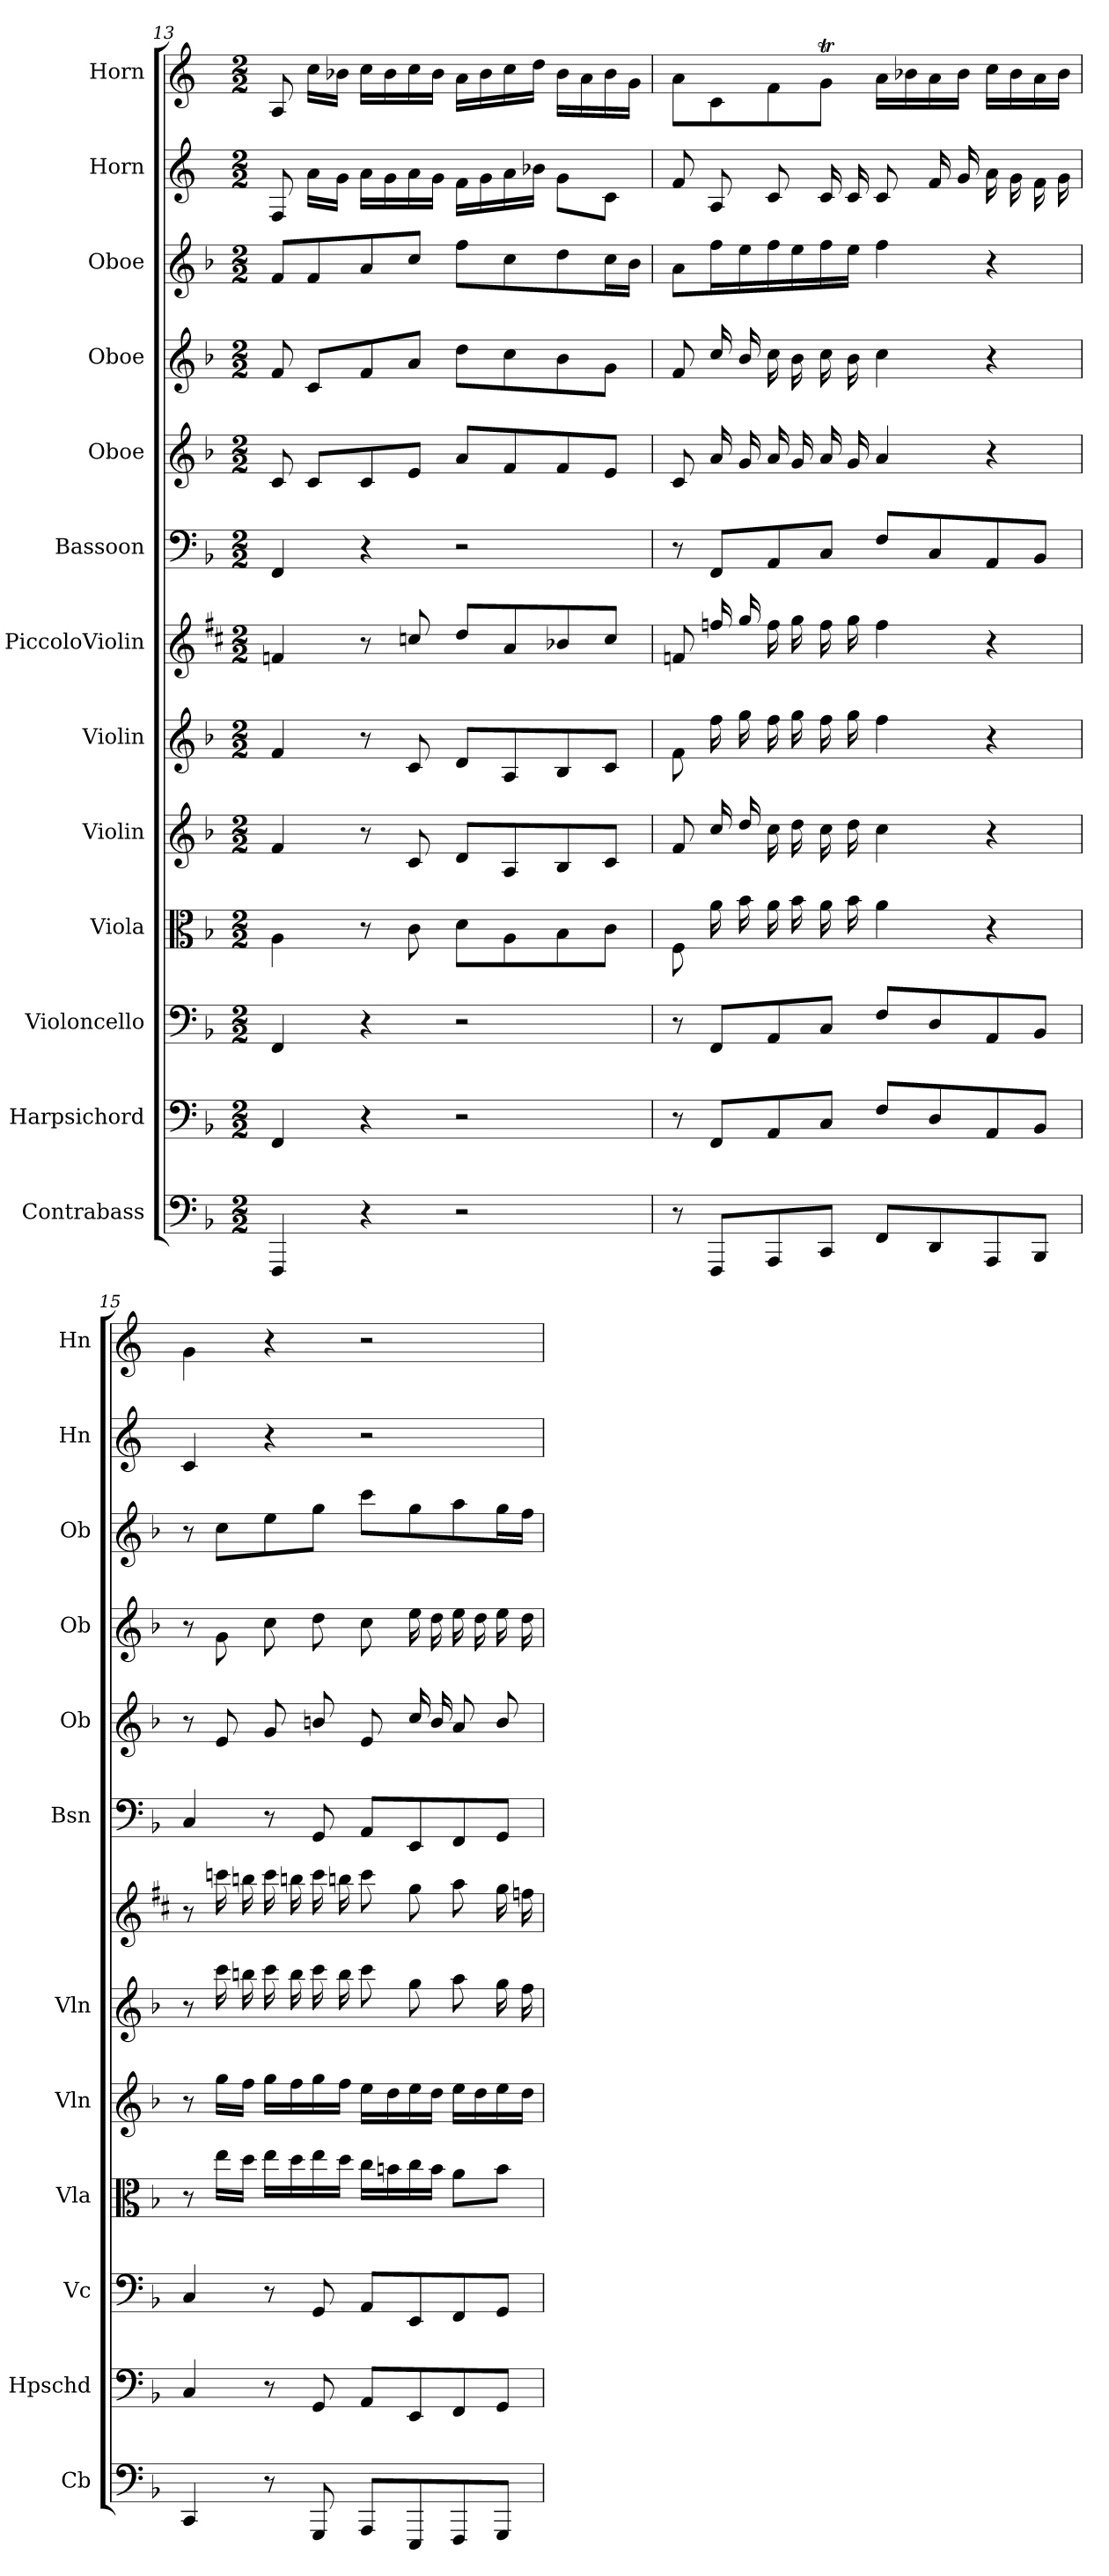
**kern	**kern	**kern	**kern	**kern	**kern	**kern	**kern	**kern	**kern	**kern	**kern	**kern
*part13	*part12	*part11	*part10	*part9	*part8	*part7	*part6	*part5	*part4	*part3	*part2	*part1
*staff13	*staff12	*staff11	*staff10	*staff9	*staff8	*staff7	*staff6	*staff5	*staff4	*staff3	*staff2	*staff1
*I"Contrabass	*I"Harpsichord	*I"Violoncello	*I"Viola	*I"Violin	*I"Violin	*I"PiccoloViolin	*I"Bassoon	*I"Oboe	*I"Oboe	*I"Oboe	*I"Horn	*I"Horn
*I'Cb	*I'Hpschd	*I'Vc	*I'Vla	*I'Vln	*I'Vln	*	*I'Bsn	*I'Ob	*I'Ob	*I'Ob	*I'Hn	*I'Hn
*clefF4	*clefF4	*clefF4	*clefC3	*clefG2	*clefG2	*clefG2	*clefF4	*clefG2	*clefG2	*clefG2	*clefG2	*clefG2
*k[b-]	*k[b-]	*k[b-]	*k[b-]	*k[b-]	*k[b-]	*k[f#c#]	*k[b-]	*k[b-]	*k[b-]	*k[b-]	*k[]	*k[]
*M2/2	*M2/2	*M2/2	*M2/2	*M2/2	*M2/2	*M2/2	*M2/2	*M2/2	*M2/2	*M2/2	*M2/2	*M2/2
=13	=13	=13	=13	=13	=13	=13	=13	=13	=13	=13	=13	=13
4FFF/	4FF/	4FF/	4A\	4f/	4f/	4fn/	4FF/	8c/	8f/	8f/L	8F/	8A/
.	.	.	.	.	.	.	.	8c/L	8c/L	8f/	16a\LL	16cc\LL
.	.	.	.	.	.	.	.	.	.	.	16g\JJ	16b-X\JJ
4r	4r	4r	8r	8r	8r	8r	4r	8c/	8f/	8a/	16a\LL	16cc\LL
.	.	.	.	.	.	.	.	.	.	.	16g\	16b-\
.	.	.	8c\	8c/	8c/	8ccn/	.	8e/J	8a/J	8cc/J	16a\	16cc\
.	.	.	.	.	.	.	.	.	.	.	16g\JJ	16b-\JJ
2r	2r	2r	8d\L	8d/L	8d/L	8dd/L	2r	8a/L	8dd\L	8ff\L	16f\LL	16a\LL
.	.	.	.	.	.	.	.	.	.	.	16g\	16b-\
.	.	.	8A\	8A/	8A/	8a/	.	8f/	8cc\	8cc\	16a\	16cc\
.	.	.	.	.	.	.	.	.	.	.	16b-X\JJ	16dd\JJ
.	.	.	8B-\	8B-/	8B-/	8b-X/	.	8f/	8b-\	8dd\	8g\L	16b-\LL
.	.	.	.	.	.	.	.	.	.	.	.	16a\
.	.	.	8c\J	8c/J	8c/J	8cc/J	.	8e/J	8g\J	16cc\L	8c\J	16b-\
.	.	.	.	.	.	.	.	.	.	16b-\JJ	.	16g\JJ
=14	=14	=14	=14	=14	=14	=14	=14	=14	=14	=14	=14	=14
8r	8r	8r	8F\	8f/	8f\	8fn/	8r	8c/	8f/	8a\L	8f/	8a\L
8FFF/L	8FF/L	8FF/L	16a\	16cc/	16ff\	16ffn/	8FF/L	16a/	16cc/	16ff\L	8A/	8c\
.	.	.	16b-\	16dd/	16gg\	16gg/	.	16g/	16b-/	16ee\	.	.
8AAA/	8AA/	8AA/	16a\	16cc\	16ff\	16ff\	8AA/	16a/	16cc\	16ff\	8c/	8f\
.	.	.	16b-\	16dd\	16gg\	16gg\	.	16g/	16b-\	16ee\	.	.
8CC/J	8C/J	8C/J	16a\	16cc\	16ff\	16ff\	8C/J	16a/	16cc\	16ff\	16c/	8gT\J
.	.	.	16b-\	16dd\	16gg\	16gg\	.	16g/	16b-\	16ee\JJ	16c/	.
8FF/L	8F/L	8F/L	4a\	4cc\	4ff\	4ff\	8F/L	4a/	4cc\	4ff\	8c/	16a\LL
.	.	.	.	.	.	.	.	.	.	.	.	16b-X\
8DD/	8D/	8D/	.	.	.	.	8C/	.	.	.	16f/	16a\
.	.	.	.	.	.	.	.	.	.	.	16g/	16b-\JJ
8AAA/	8AA/	8AA/	4r	4r	4r	4r	8AA/	4r	4r	4r	16a\	16cc\LL
.	.	.	.	.	.	.	.	.	.	.	16g\	16b-\
8BBB-/J	8BB-/J	8BB-/J	.	.	.	.	8BB-/J	.	.	.	16f\	16a\
.	.	.	.	.	.	.	.	.	.	.	16g\	16b-\JJ
=15	=15	=15	=15	=15	=15	=15	=15	=15	=15	=15	=15	=15
4CC/	4C/	4C/	8r	8r	8r	8r	4C/	8r	8r	8r	4c/	4g\
.	.	.	16ee\LL	16gg\LL	16ccc\	16cccn\	.	8e/	8g\	8cc\L	.	.
.	.	.	16dd\JJ	16ff\JJ	16bbn\	16bbn\	.	.	.	.	.	.
8r	8r	8r	16ee\LL	16gg\LL	16ccc\	16ccc\	8r	8g/	8cc\	8ee\	4r	4r
.	.	.	16dd\	16ff\	16bb\	16bbn\	.	.	.	.	.	.
8GGG/	8GG/	8GG/	16ee\	16gg\	16ccc\	16ccc\	8GG/	8bn/	8dd\	8gg\J	.	.
.	.	.	16dd\JJ	16ff\JJ	16bb\	16bbn\	.	.	.	.	.	.
8AAA/L	8AA/L	8AA/L	16cc\LL	16ee\LL	8ccc\	8ccc\	8AA/L	8e/	8cc\	8ccc\L	2r	2r
.	.	.	16bn\	16dd\	.	.	.	.	.	.	.	.
8EEE/	8EE/	8EE/	16cc\	16ee\	8gg\	8gg\	8EE/	16cc/	16ee\	8gg\	.	.
.	.	.	16b\JJ	16dd\JJ	.	.	.	16b/	16dd\	.	.	.
8FFF/	8FF/	8FF/	8a\L	16ee\LL	8aa\	8aa\	8FF/	8a/	16ee\	8aa\	.	.
.	.	.	.	16dd\	.	.	.	.	16dd\	.	.	.
8GGG/J	8GG/J	8GG/J	8b\J	16ee\	16gg\	16gg\	8GG/J	8b/	16ee\	16gg\L	.	.
.	.	.	.	16dd\JJ	16ff\	16ffn\	.	.	16dd\	16ff\JJ	.	.
=	=	=	=	=	=	=	=	=	=	=	=	=
*-	*-	*-	*-	*-	*-	*-	*-	*-	*-	*-	*-	*-
